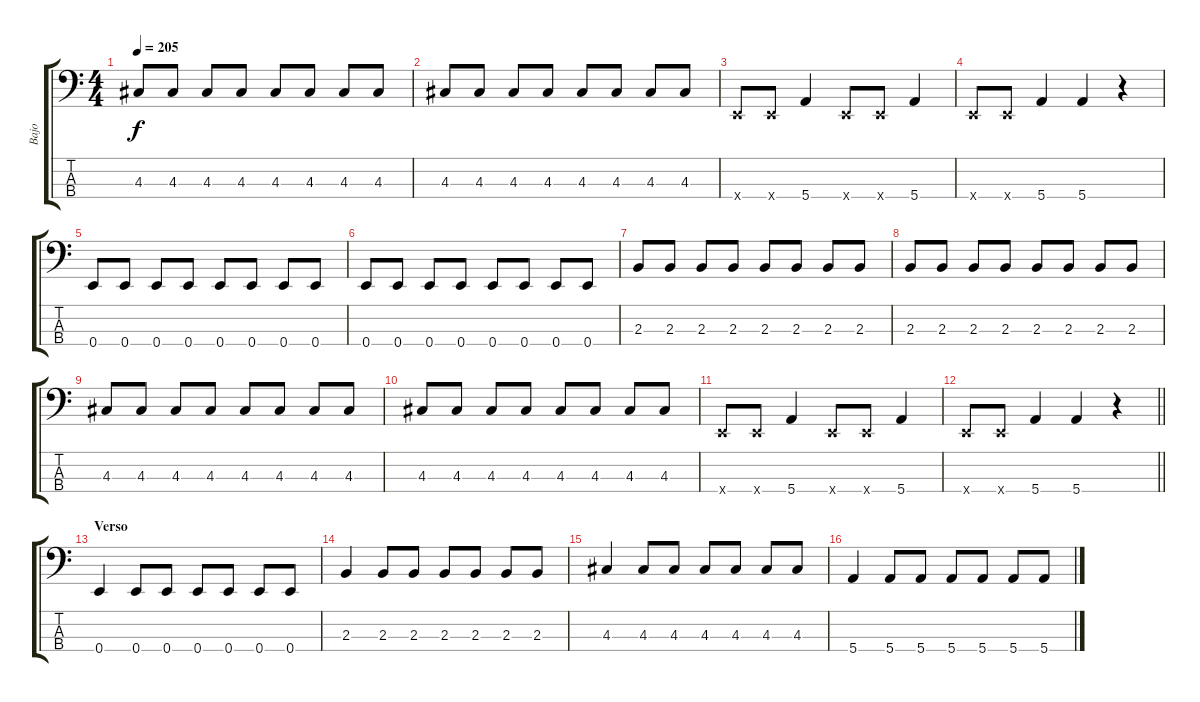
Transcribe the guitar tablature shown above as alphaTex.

\track ("Bajo" "Bajo") {instrument electricbasspick}
\staff {score tabs}
\tuning (G2 D2 A1 E1) {hide}
\ts (4 4)
\tempo 205
\clef f4
\ks c
4.3.8{dy f} 4.3.8 4.3.8 4.3.8 4.3.8 4.3.8 4.3.8 4.3.8 |
4.3.8 4.3.8 4.3.8 4.3.8 4.3.8 4.3.8 4.3.8 4.3.8 |
0.4{x}.8 0.4{x}.8 5.4.4 0.4{x}.8 0.4{x}.8 5.4.4 |
0.4{x}.8 0.4{x}.8 5.4.4 5.4.4 r.4 |
0.4.8 0.4.8 0.4.8 0.4.8 0.4.8 0.4.8 0.4.8 0.4.8 |
0.4.8 0.4.8 0.4.8 0.4.8 0.4.8 0.4.8 0.4.8 0.4.8 |
2.3.8 2.3.8 2.3.8 2.3.8 2.3.8 2.3.8 2.3.8 2.3.8 |
2.3.8 2.3.8 2.3.8 2.3.8 2.3.8 2.3.8 2.3.8 2.3.8 |
4.3.8 4.3.8 4.3.8 4.3.8 4.3.8 4.3.8 4.3.8 4.3.8 |
4.3.8 4.3.8 4.3.8 4.3.8 4.3.8 4.3.8 4.3.8 4.3.8 |
0.4{x}.8 0.4{x}.8 5.4.4 0.4{x}.8 0.4{x}.8 5.4.4 |
\barLineRight lightlight
0.4{x}.8 0.4{x}.8 5.4.4 5.4.4 r.4 |
\section ("" "Verso ")
0.4.4 0.4.8 0.4.8 0.4.8 0.4.8 0.4.8 0.4.8 |
2.3.4 2.3.8 2.3.8 2.3.8 2.3.8 2.3.8 2.3.8 |
4.3.4 4.3.8 4.3.8 4.3.8 4.3.8 4.3.8 4.3.8 |
5.4.4 5.4.8 5.4.8 5.4.8 5.4.8 5.4.8 5.4.8
